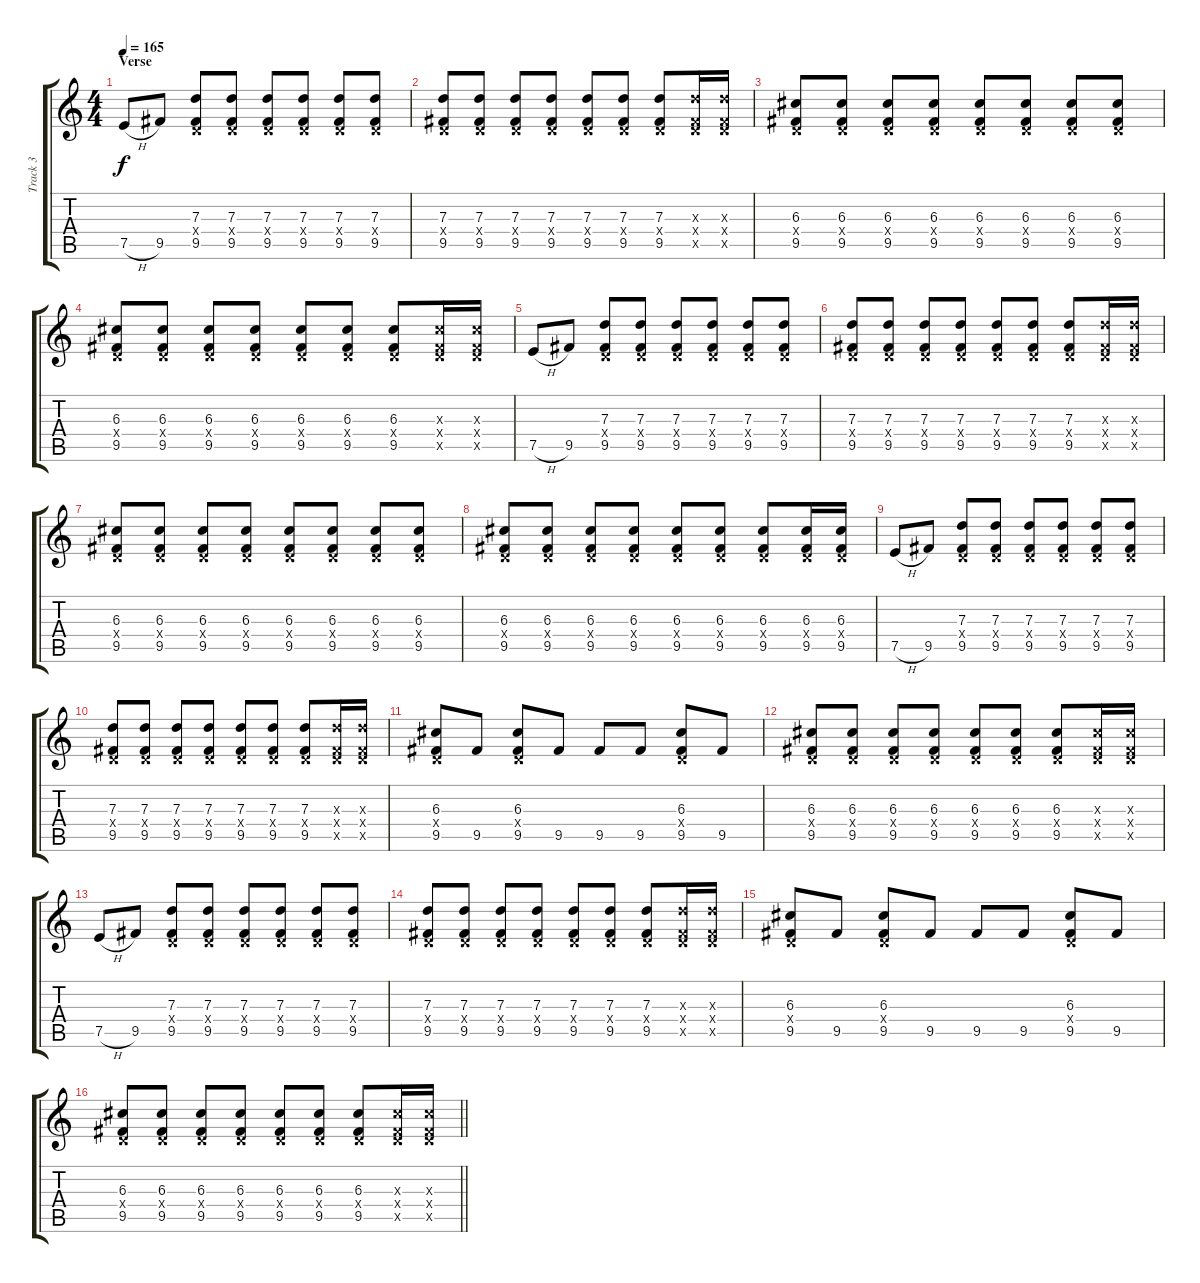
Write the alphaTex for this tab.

\track ("Track 3" "Track 3") {instrument electricguitarclean}
\staff {score tabs}
\tuning (E4 B3 G3 D3 A2 E2) {hide}
\ts (4 4)
\section ("" "Verse")
\tempo 165
\clef g2
\ks c
7.5{h}.8{dy f} 9.5.8 (7.3 0.4{x} 9.5).8 (7.3 0.4{x} 9.5).8 (7.3 0.4{x} 9.5).8 (7.3 0.4{x} 9.5).8 (7.3 0.4{x} 9.5).8 (7.3 0.4{x} 9.5).8 |
(7.3 0.4{x} 9.5).8 (7.3 0.4{x} 9.5).8 (7.3 0.4{x} 9.5).8 (7.3 0.4{x} 9.5).8 (7.3 0.4{x} 9.5).8 (7.3 0.4{x} 9.5).8 (7.3 0.4{x} 9.5).8 (7.3{x} 0.4{x} 9.5{x}).16 (7.3{x} 0.4{x} 9.5{x}).16 |
(6.3 0.4{x} 9.5).8 (6.3 0.4{x} 9.5).8 (6.3 0.4{x} 9.5).8 (6.3 0.4{x} 9.5).8 (6.3 0.4{x} 9.5).8 (6.3 0.4{x} 9.5).8 (6.3 0.4{x} 9.5).8 (6.3 0.4{x} 9.5).8 |
(6.3 0.4{x} 9.5).8 (6.3 0.4{x} 9.5).8 (6.3 0.4{x} 9.5).8 (6.3 0.4{x} 9.5).8 (6.3 0.4{x} 9.5).8 (6.3 0.4{x} 9.5).8 (6.3 0.4{x} 9.5).8 (6.3{x} 0.4{x} 9.5{x}).16 (6.3{x} 0.4{x} 9.5{x}).16 |
7.5{h}.8 9.5.8 (7.3 0.4{x} 9.5).8 (7.3 0.4{x} 9.5).8 (7.3 0.4{x} 9.5).8 (7.3 0.4{x} 9.5).8 (7.3 0.4{x} 9.5).8 (7.3 0.4{x} 9.5).8 |
(7.3 0.4{x} 9.5).8 (7.3 0.4{x} 9.5).8 (7.3 0.4{x} 9.5).8 (7.3 0.4{x} 9.5).8 (7.3 0.4{x} 9.5).8 (7.3 0.4{x} 9.5).8 (7.3 0.4{x} 9.5).8 (7.3{x} 0.4{x} 9.5{x}).16 (7.3{x} 0.4{x} 9.5{x}).16 |
(6.3 0.4{x} 9.5).8 (6.3 0.4{x} 9.5).8 (6.3 0.4{x} 9.5).8 (6.3 0.4{x} 9.5).8 (6.3 0.4{x} 9.5).8 (6.3 0.4{x} 9.5).8 (6.3 0.4{x} 9.5).8 (6.3 0.4{x} 9.5).8 |
(6.3 0.4{x} 9.5).8 (6.3 0.4{x} 9.5).8 (6.3 0.4{x} 9.5).8 (6.3 0.4{x} 9.5).8 (6.3 0.4{x} 9.5).8 (6.3 0.4{x} 9.5).8 (6.3 0.4{x} 9.5).8 (6.3 0.4{x} 9.5).16 (6.3 0.4{x} 9.5).16 |
7.5{h}.8 9.5.8 (7.3 0.4{x} 9.5).8 (7.3 0.4{x} 9.5).8 (7.3 0.4{x} 9.5).8 (7.3 0.4{x} 9.5).8 (7.3 0.4{x} 9.5).8 (7.3 0.4{x} 9.5).8 |
(7.3 0.4{x} 9.5).8 (7.3 0.4{x} 9.5).8 (7.3 0.4{x} 9.5).8 (7.3 0.4{x} 9.5).8 (7.3 0.4{x} 9.5).8 (7.3 0.4{x} 9.5).8 (7.3 0.4{x} 9.5).8 (7.3{x} 0.4{x} 9.5{x}).16 (7.3{x} 0.4{x} 9.5{x}).16 |
(6.3 0.4{x} 9.5).8 9.5.8 (6.3 0.4{x} 9.5).8 9.5.8 9.5.8 9.5.8 (6.3 0.4{x} 9.5).8 9.5.8 |
(6.3 0.4{x} 9.5).8 (6.3 0.4{x} 9.5).8 (6.3 0.4{x} 9.5).8 (6.3 0.4{x} 9.5).8 (6.3 0.4{x} 9.5).8 (6.3 0.4{x} 9.5).8 (6.3 0.4{x} 9.5).8 (6.3{x} 0.4{x} 9.5{x}).16 (6.3{x} 0.4{x} 9.5{x}).16 |
7.5{h}.8 9.5.8 (7.3 0.4{x} 9.5).8 (7.3 0.4{x} 9.5).8 (7.3 0.4{x} 9.5).8 (7.3 0.4{x} 9.5).8 (7.3 0.4{x} 9.5).8 (7.3 0.4{x} 9.5).8 |
(7.3 0.4{x} 9.5).8 (7.3 0.4{x} 9.5).8 (7.3 0.4{x} 9.5).8 (7.3 0.4{x} 9.5).8 (7.3 0.4{x} 9.5).8 (7.3 0.4{x} 9.5).8 (7.3 0.4{x} 9.5).8 (7.3{x} 0.4{x} 9.5{x}).16 (7.3{x} 0.4{x} 9.5{x}).16 |
(6.3 0.4{x} 9.5).8 9.5.8 (6.3 0.4{x} 9.5).8 9.5.8 9.5.8 9.5.8 (6.3 0.4{x} 9.5).8 9.5.8 |
\barLineRight lightlight
(6.3 0.4{x} 9.5).8 (6.3 0.4{x} 9.5).8 (6.3 0.4{x} 9.5).8 (6.3 0.4{x} 9.5).8 (6.3 0.4{x} 9.5).8 (6.3 0.4{x} 9.5).8 (6.3 0.4{x} 9.5).8 (6.3{x} 0.4{x} 9.5{x}).16 (6.3{x} 0.4{x} 9.5{x}).16
